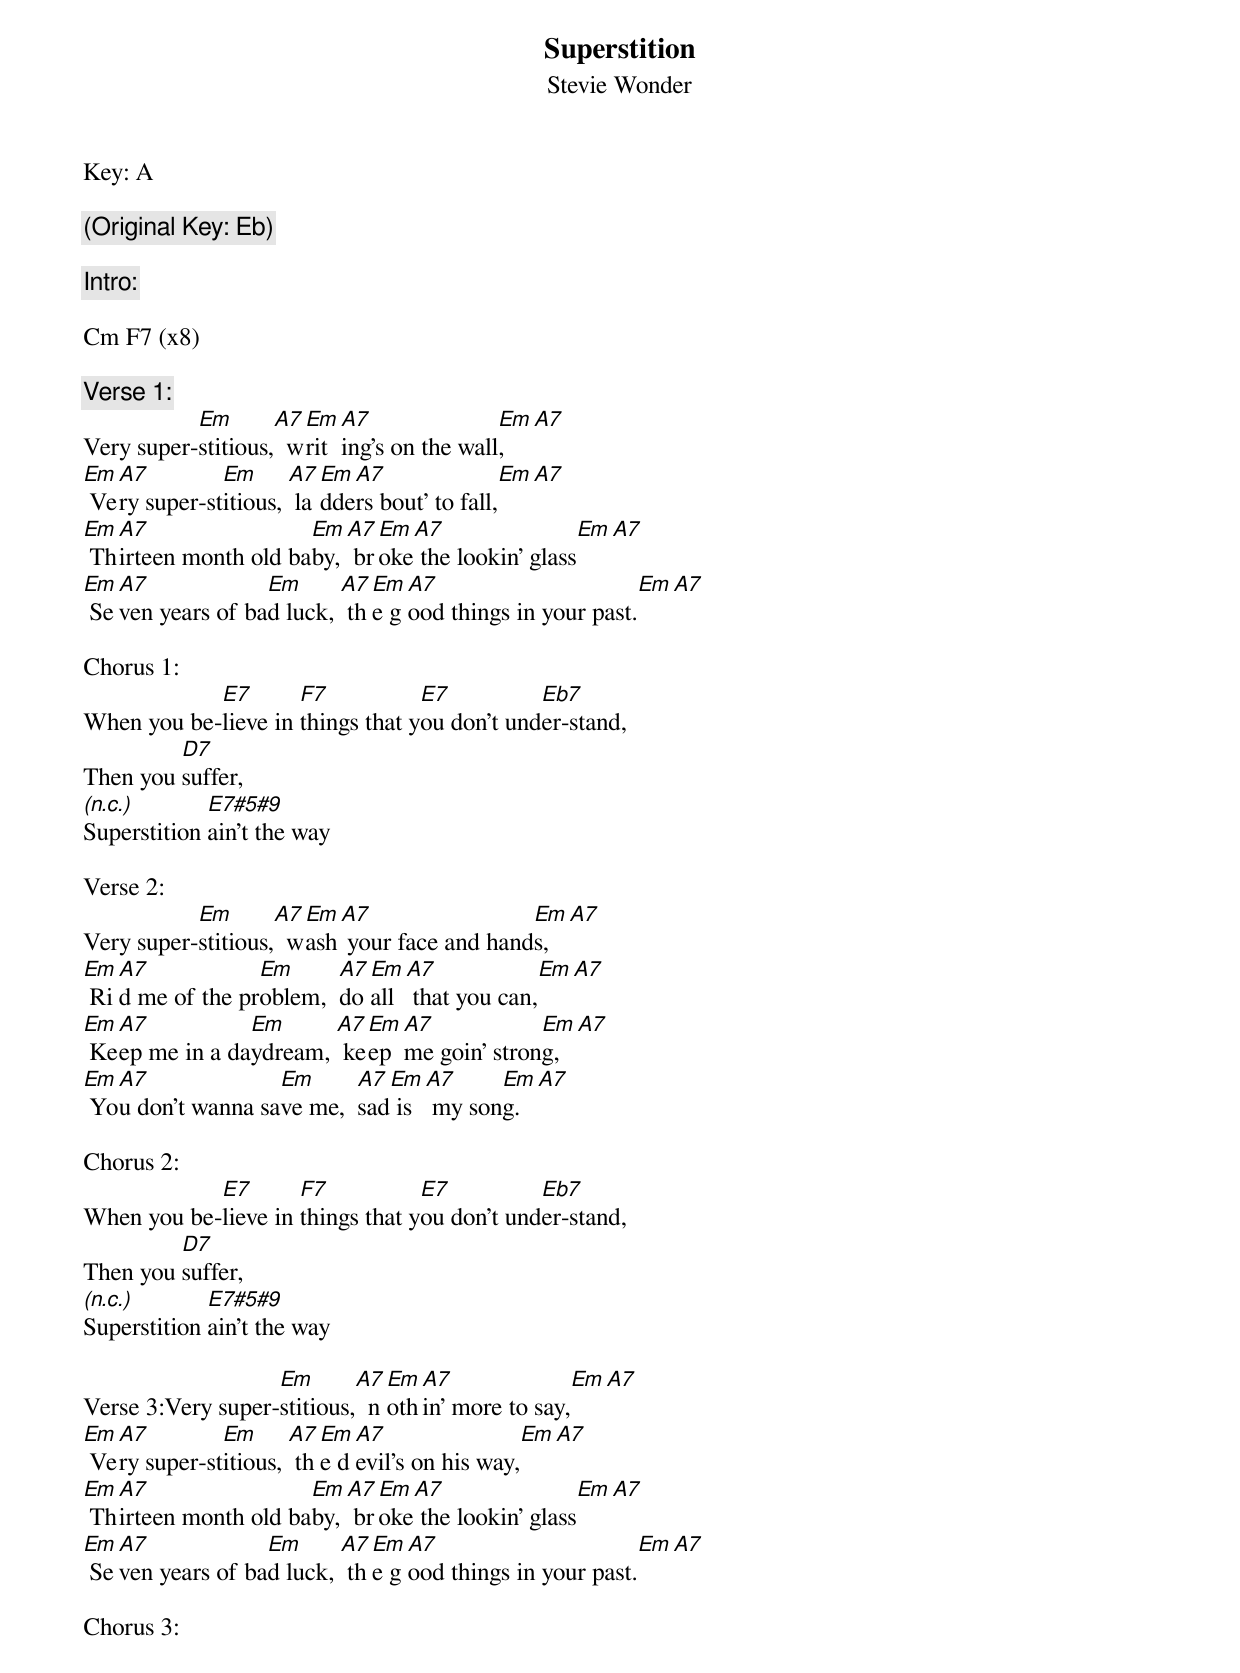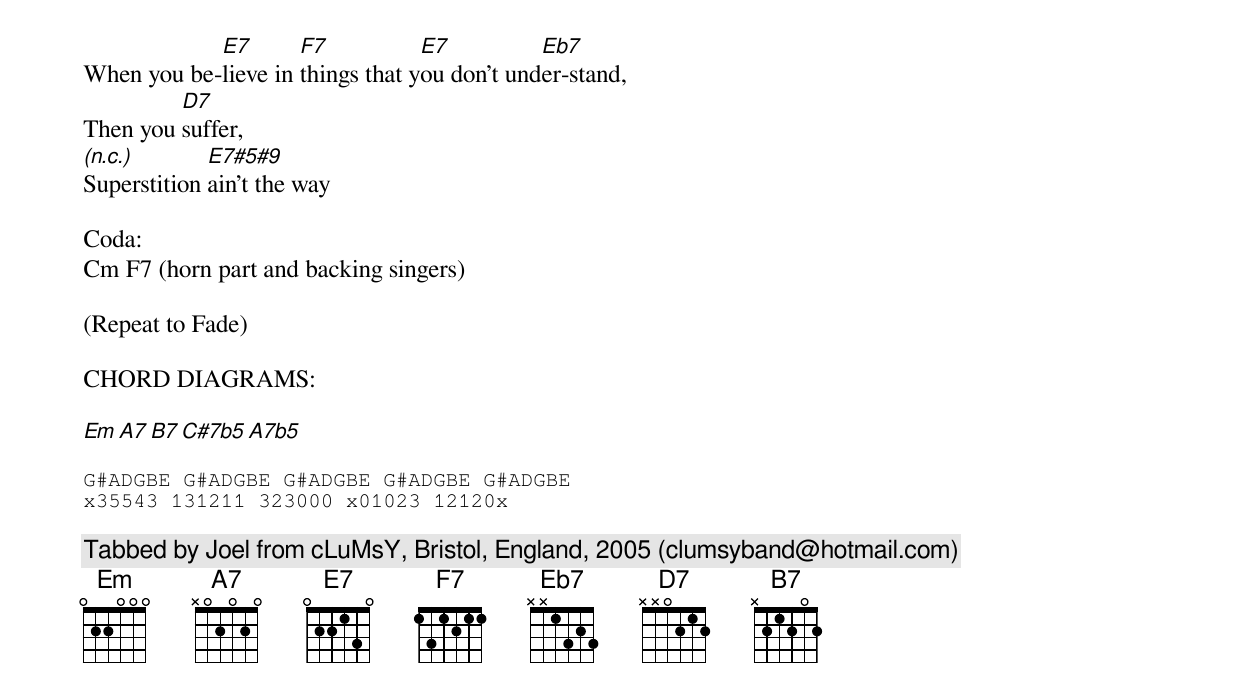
Superstition
Stevie Wonder
Key: A

(Original Key: Eb)

Intro:

Cm F7 (x8)

Verse 1:
           Em       A7 Em A7               Em  A7
Very super-stitious,  writing's on the wall,
Em A7         Em      A7 Em A7               Em  A7
 Very super-stitious,  ladders bout' to fall,
Em A7                 Em  A7 Em A7                Em  A7
 Thirteen month old baby,  broke the lookin' glass
Em A7             Em      A7 Em A7                      Em  A7
 Seven years of bad luck,  the good things in your past.

Chorus 1:
            E7       F7           E7          Eb7
When you be-lieve in things that you don't under-stand,
         D7
Then you suffer,
(n.c.)       E7#5#9
Superstition ain't the way

Verse 2:
           Em       A7 Em A7                 Em   A7
Very super-stitious,  wash your face and hands,
Em A7            Em      A7 Em A7              Em  A7
 Rid me of the problem,  do all that you can,
Em A7           Em      A7 Em A7            Em    A7
 Keep me in a daydream,  keep me goin' strong,
Em A7              Em      A7 Em A7     Em      A7
 You don't wanna save me,  sad is my song.

Chorus 2:
            E7       F7           E7          Eb7
When you be-lieve in things that you don't under-stand,
         D7
Then you suffer,
(n.c.)       E7#5#9
Superstition ain't the way

                   Em       A7 Em A7              Em  A7
Verse 3:Very super-stitious,  nothin' more to say,
Em A7         Em      A7 Em A7                 Em  A7
 Very super-stitious,  the devil's on his way,
Em A7                 Em  A7 Em A7                Em  A7
 Thirteen month old baby,  broke the lookin' glass
Em A7             Em      A7 Em A7                      Em  A7
 Seven years of bad luck,  the good things in your past.

Chorus 3:
            E7       F7           E7          Eb7
When you be-lieve in things that you don't under-stand,
         D7
Then you suffer,
(n.c.)       E7#5#9
Superstition ain't the way

Coda:
Cm F7 (horn part and backing singers)

(Repeat to Fade)

CHORD DIAGRAMS:

Em A7 B7 C#7b5 A7b5

G#ADGBE G#ADGBE G#ADGBE G#ADGBE G#ADGBE
x35543 131211 323000 x01023 12120x

Tabbed by Joel from cLuMsY, Bristol, England, 2005 (clumsyband@hotmail.com)
